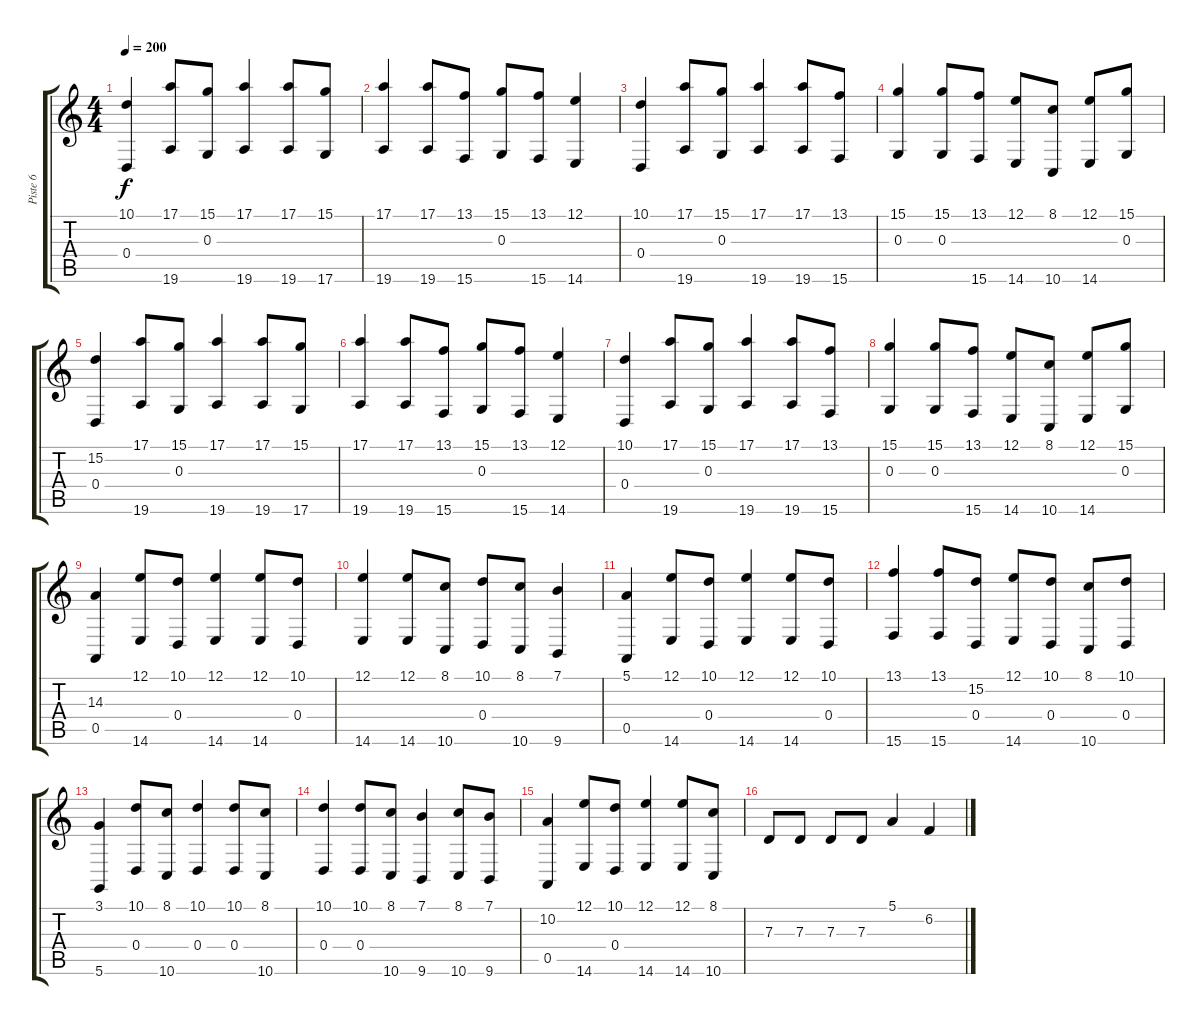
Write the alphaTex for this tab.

\track ("Piste 6" "Piste 6") {instrument stringensemble1}
\staff {score tabs}
\tuning (E4 B3 G3 D3 A2 D2) {hide}
\ts (4 4)
\tempo 200
\clef g2
\ks c
(10.1 0.4).4{dy f} (17.1 19.6).8 (15.1 0.3).8 (17.1 19.6).4 (17.1 19.6).8 (15.1 17.6).8 |
(17.1 19.6).4 (17.1 19.6).8 (13.1 15.6).8 (15.1 0.3).8 (13.1 15.6).8 (12.1 14.6).4 |
(10.1 0.4).4 (17.1 19.6).8 (15.1 0.3).8 (17.1 19.6).4 (17.1 19.6).8 (13.1 15.6).8 |
(15.1 0.3).4 (15.1 0.3).8 (13.1 15.6).8 (12.1 14.6).8 (8.1 10.6).8 (12.1 14.6).8 (15.1 0.3).8 |
(15.2 0.4).4 (17.1 19.6).8 (15.1 0.3).8 (17.1 19.6).4 (17.1 19.6).8 (15.1 17.6).8 |
(17.1 19.6).4 (17.1 19.6).8 (13.1 15.6).8 (15.1 0.3).8 (13.1 15.6).8 (12.1 14.6).4 |
(10.1 0.4).4 (17.1 19.6).8 (15.1 0.3).8 (17.1 19.6).4 (17.1 19.6).8 (13.1 15.6).8 |
(15.1 0.3).4 (15.1 0.3).8 (13.1 15.6).8 (12.1 14.6).8 (8.1 10.6).8 (12.1 14.6).8 (15.1 0.3).8 |
(14.3 0.5).4 (12.1 14.6).8 (10.1 0.4).8 (12.1 14.6).4 (12.1 14.6).8 (10.1 0.4).8 |
(12.1 14.6).4 (12.1 14.6).8 (8.1 10.6).8 (10.1 0.4).8 (8.1 10.6).8 (7.1 9.6).4 |
(5.1 0.5).4 (12.1 14.6).8 (10.1 0.4).8 (12.1 14.6).4 (12.1 14.6).8 (10.1 0.4).8 |
(13.1 15.6).4 (13.1 15.6).8 (15.2 0.4).8 (12.1 14.6).8 (10.1 0.4).8 (8.1 10.6).8 (10.1 0.4).8 |
(3.1 5.6).4 (10.1 0.4).8 (8.1 10.6).8 (10.1 0.4).4 (10.1 0.4).8 (8.1 10.6).8 |
(10.1 0.4).4 (10.1 0.4).8 (8.1 10.6).8 (7.1 9.6).4 (8.1 10.6).8 (7.1 9.6).8 |
(10.2 0.5).4 (12.1 14.6).8 (10.1 0.4).8 (12.1 14.6).4 (12.1 14.6).8 (8.1 10.6).8 |
7.3.8 7.3.8 7.3.8 7.3.8 5.1.4 6.2.4
